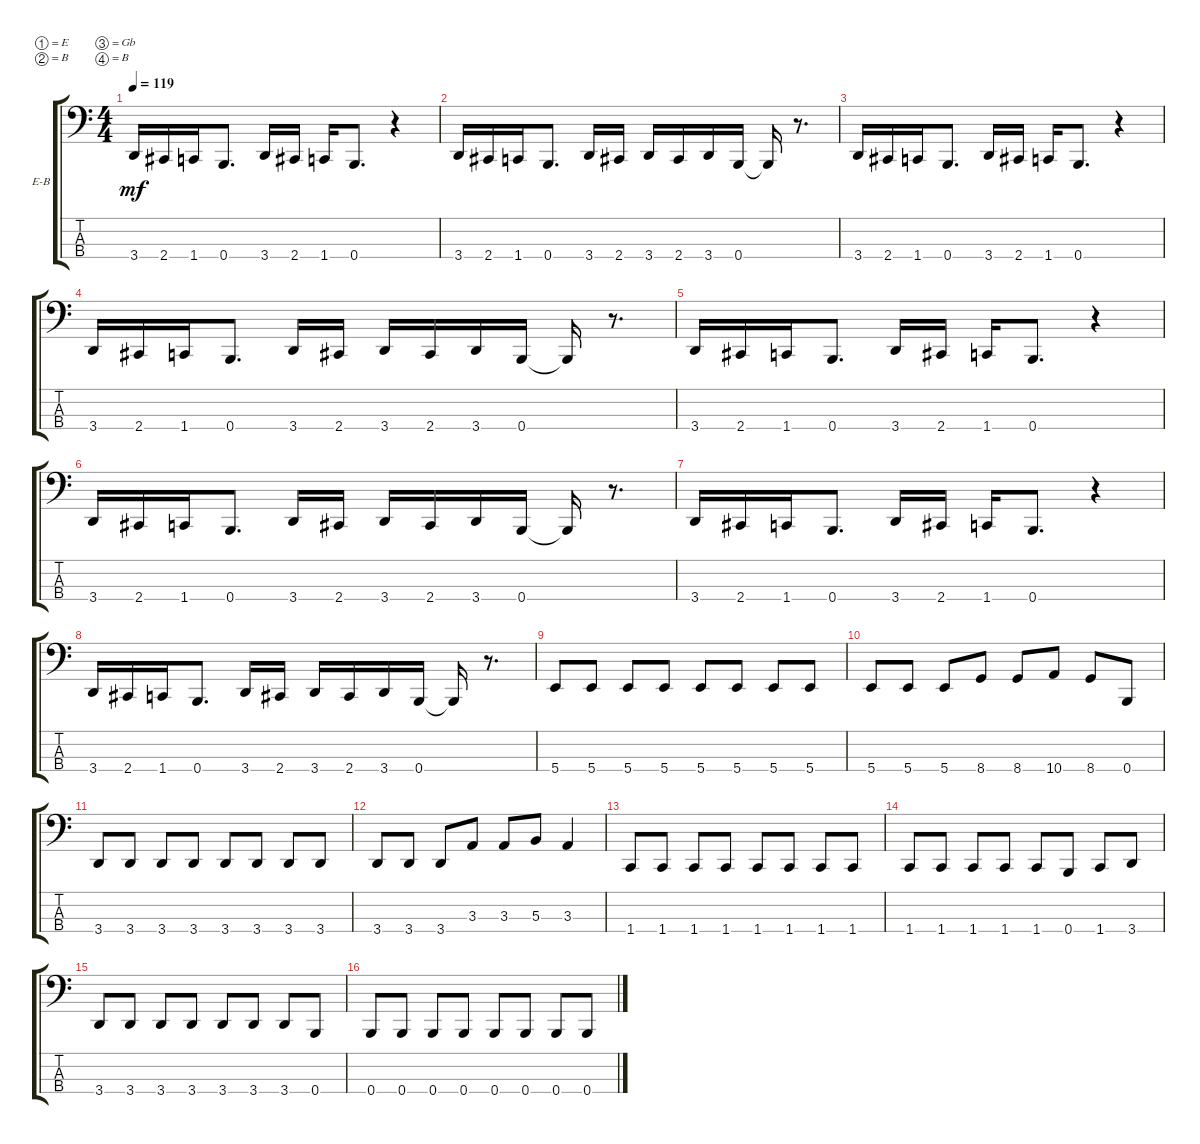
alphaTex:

\defaultSystemsLayout 4
\bracketExtendMode groupsimilarinstruments
\firstSystemTrackNameOrientation horizontal
\otherSystemsTrackNameOrientation horizontal
\track ("Bass" "E-B") {instrument electricbassfinger}
\staff {score tabs}
\tuning (E2 B1 Gb1 B0)
\ts (4 4)
\tempo 119
\clef f4
\scale
0.333333
\ks c
3.4.16{dy mf} 2.4.16 1.4.16 0.4.8{d} 3.4.16 2.4.16 1.4.16 0.4.8{d} r.4 |
\scale
0.333333 3.4.16 2.4.16 1.4.16 0.4.8{d} 3.4.16 2.4.16 3.4.16 2.4.16 3.4.16 0.4.16 0.4{t}.16 r.8{d} |
\scale
0.333333 3.4.16 2.4.16 1.4.16 0.4.8{d} 3.4.16 2.4.16 1.4.16 0.4.8{d} r.4 |
\scale
0.333333 3.4.16 2.4.16 1.4.16 0.4.8{d} 3.4.16 2.4.16 3.4.16 2.4.16 3.4.16 0.4.16 0.4{t}.16 r.8{d} |
\scale
0.333333 3.4.16 2.4.16 1.4.16 0.4.8{d} 3.4.16 2.4.16 1.4.16 0.4.8{d} r.4 |
\scale
0.333333 3.4.16 2.4.16 1.4.16 0.4.8{d} 3.4.16 2.4.16 3.4.16 2.4.16 3.4.16 0.4.16 0.4{t}.16 r.8{d} |
\scale
0.333333 3.4.16 2.4.16 1.4.16 0.4.8{d} 3.4.16 2.4.16 1.4.16 0.4.8{d} r.4 |
\scale
0.333333 3.4.16 2.4.16 1.4.16 0.4.8{d} 3.4.16 2.4.16 3.4.16 2.4.16 3.4.16 0.4.16 0.4{t}.16 r.8{d} |
\scale
0.333333 5.4.8 5.4.8 5.4.8 5.4.8 5.4.8 5.4.8 5.4.8 5.4.8 |
\scale
0.333333 5.4.8 5.4.8 5.4.8 8.4.8 8.4.8 10.4.8 8.4.8 0.4.8 |
\scale
0.333333 3.4.8 3.4.8 3.4.8 3.4.8 3.4.8 3.4.8 3.4.8 3.4.8 |
\scale
0.333333 3.4.8 3.4.8 3.4.8 3.3.8 3.3.8 5.3.8 3.3.4 |
\scale
0.333333 1.4.8 1.4.8 1.4.8 1.4.8 1.4.8 1.4.8 1.4.8 1.4.8 |
\scale
0.333333 1.4.8 1.4.8 1.4.8 1.4.8 1.4.8 0.4.8 1.4.8 3.4.8 |
\scale
0.333333 3.4.8 3.4.8 3.4.8 3.4.8 3.4.8 3.4.8 3.4.8 0.4.8 |
\scale
0.333333 0.4.8 0.4.8 0.4.8 0.4.8 0.4.8 0.4.8 0.4.8 0.4.8
